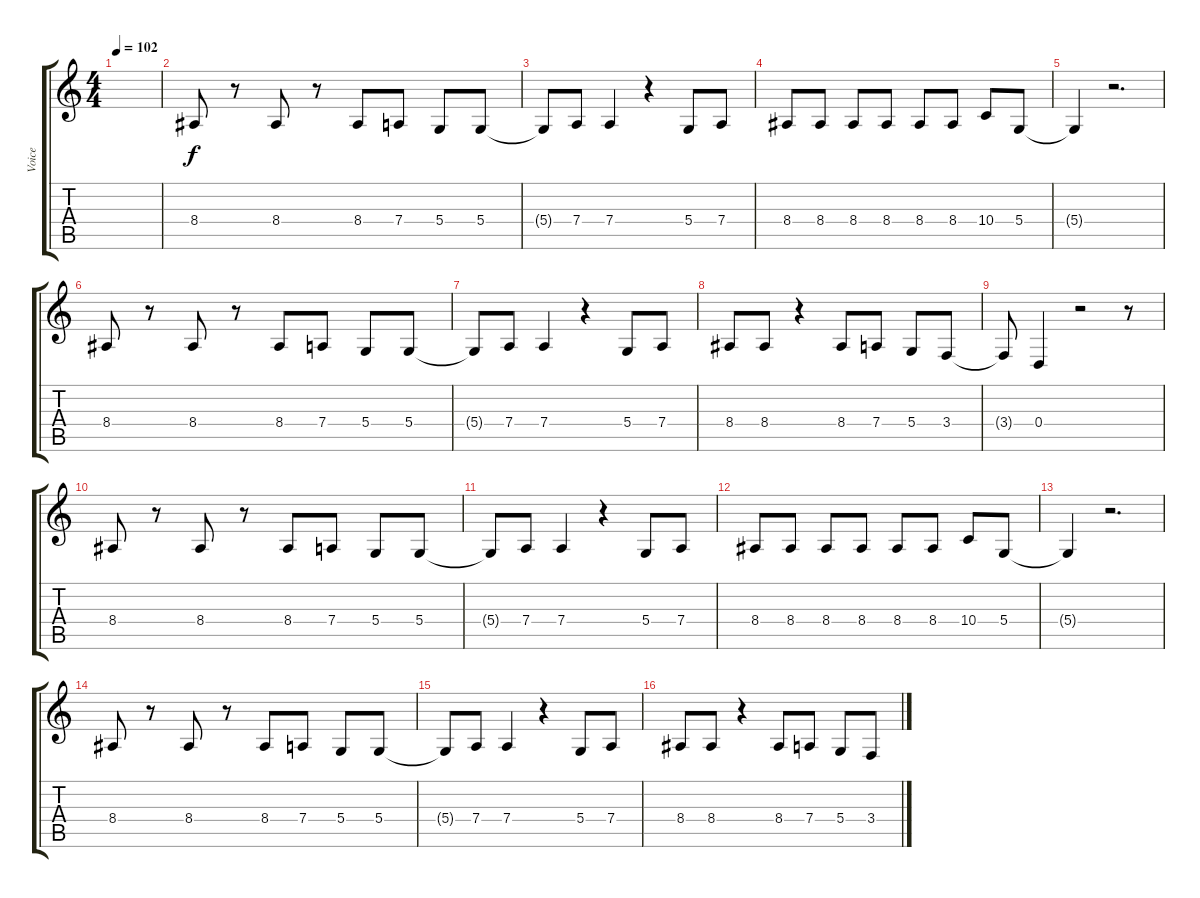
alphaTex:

\track ("Voice" "Voice") {instrument cello}
\staff {score tabs}
\tuning (E4 B3 G3 D3 A2 E2) {hide}
\ts (4 4)
\tempo 102
\clef g2
\ks c
|
8.4.8 r.8 8.4.8 r.8 8.4.8 7.4.8 5.4.8 5.4.8 |
5.4{t}.8 7.4.8 7.4.4 r.4 5.4.8 7.4.8 |
8.4.8 8.4.8 8.4.8 8.4.8 8.4.8 8.4.8 10.4.8 5.4.8 |
5.4{t}.4 r.2{d} |
8.4.8 r.8 8.4.8 r.8 8.4.8 7.4.8 5.4.8 5.4.8 |
5.4{t}.8 7.4.8 7.4.4 r.4 5.4.8 7.4.8 |
8.4.8 8.4.8 r.4 8.4.8 7.4.8 5.4.8 3.4.8 |
3.4{t}.8 0.4.4 r.2 r.8 |
8.4.8 r.8 8.4.8 r.8 8.4.8 7.4.8 5.4.8 5.4.8 |
5.4{t}.8 7.4.8 7.4.4 r.4 5.4.8 7.4.8 |
8.4.8 8.4.8 8.4.8 8.4.8 8.4.8 8.4.8 10.4.8 5.4.8 |
5.4{t}.4 r.2{d} |
8.4.8 r.8 8.4.8 r.8 8.4.8 7.4.8 5.4.8 5.4.8 |
5.4{t}.8 7.4.8 7.4.4 r.4 5.4.8 7.4.8 |
8.4.8 8.4.8 r.4 8.4.8 7.4.8 5.4.8 3.4.8
